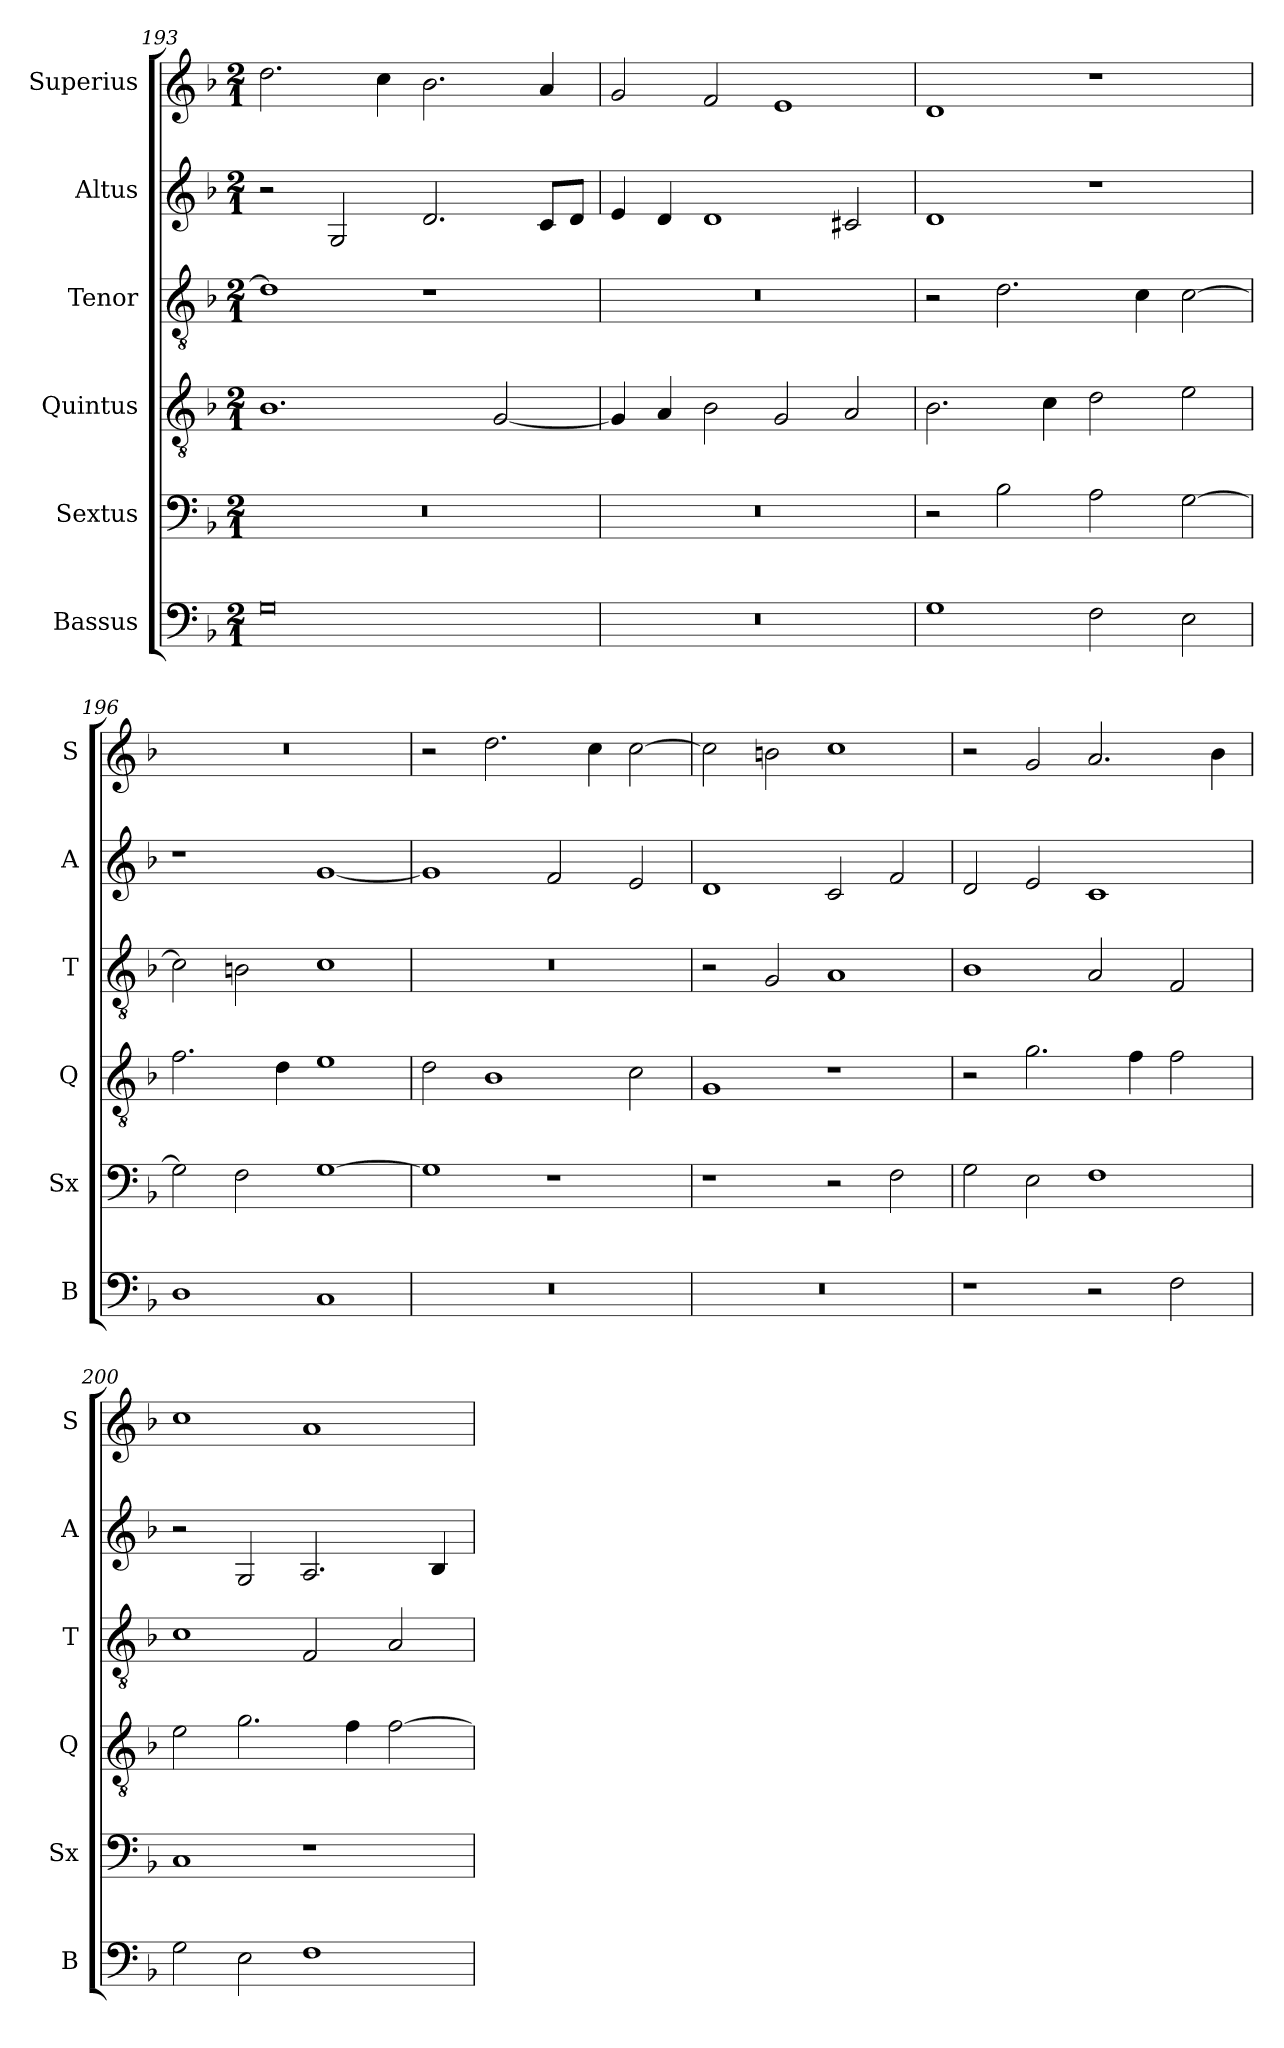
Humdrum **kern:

**kern	**kern	**kern	**kern	**kern	**kern
*part6	*part5	*part4	*part3	*part2	*part1
*staff6	*staff5	*staff4	*staff3	*staff2	*staff1
*I"Bassus	*I"Sextus	*I"Quintus	*I"Tenor	*I"Altus	*I"Superius
*I'B	*I'Sx	*I'Q	*I'T	*I'A	*I'S
*clefF4	*clefF4	*clefGv2	*clefGv2	*clefG2	*clefG2
*k[b-]	*k[b-]	*k[b-]	*k[b-]	*k[b-]	*k[b-]
*M2/1	*M2/1	*M2/1	*M2/1	*M2/1	*M2/1
=193	=193	=193	=193	=193	=193
0G	0r	1.B-	1d]	2r	2.dd\
.	.	.	.	2G/	.
.	.	.	.	.	4cc\
.	.	.	1r	2.d/	2.b-\
.	.	[2G/	.	.	.
.	.	.	.	8c/L	4a/
.	.	.	.	8d/J	.
=194	=194	=194	=194	=194	=194
0r	0r	4G/]	0r	4e/	2g/
.	.	4A/	.	4d/	.
.	.	2B-\	.	1d	2f/
.	.	2G/	.	.	1e
.	.	2A/	.	2c#X/	.
=195	=195	=195	=195	=195	=195
1G	2r	2.B-\	2r	1d	1d
.	2B-\	.	2.d\	.	.
.	.	4c\	.	.	.
2F\	2A\	2d\	.	1r	1r
.	.	.	4c\	.	.
2E\	[2G\	2e\	[2c\	.	.
=196	=196	=196	=196	=196	=196
1D	2G\]	2.f\	2c\]	1r	0r
.	2F\	.	2Bn\	.	.
.	.	4d\	.	.	.
1C	[1G	1e	1c	[1g	.
=197	=197	=197	=197	=197	=197
0r	1G]	2d\	0r	1g]	2r
.	.	1B-	.	.	2.dd\
.	1r	.	.	2f/	.
.	.	.	.	.	4cc\
.	.	2c\	.	2e/	[2cc\
=198	=198	=198	=198	=198	=198
0r	1r	1G	2r	1d	2cc\]
.	.	.	2G/	.	2bn\
.	2r	1r	1A	2c/	1cc
.	2F\	.	.	2f/	.
=199	=199	=199	=199	=199	=199
1r	2G\	2r	1B-	2d/	2r
.	2E\	2.g\	.	2e/	2g/
2r	1F	.	2A/	1c	2.a/
.	.	4f\	.	.	.
2F\	.	2f\	2F/	.	.
.	.	.	.	.	4b-\
=200	=200	=200	=200	=200	=200
2G\	1C	2e\	1c	2r	1cc
2E\	.	2.g\	.	2G/	.
1F	1r	.	2F/	2.A/	1a
.	.	4f\	.	.	.
.	.	[2f\	2A/	.	.
.	.	.	.	4B-/	.
=	=	=	=	=	=
*-	*-	*-	*-	*-	*-
